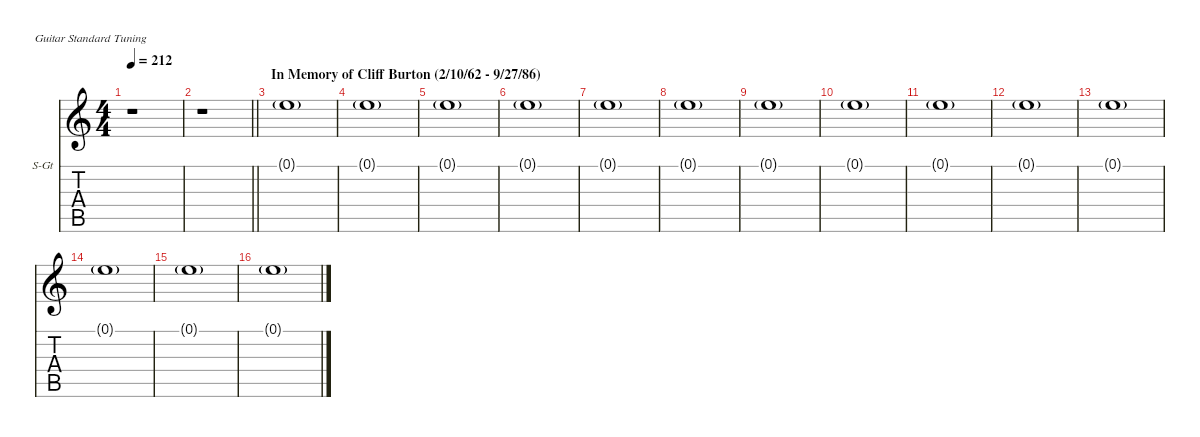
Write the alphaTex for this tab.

\hideDynamics
\bracketExtendMode nobrackets
\firstSystemTrackNameOrientation horizontal
\otherSystemsTrackNameOrientation horizontal
\track ("James - Vocals" "S-Gt") {instrument lead6voice}
\staff {score tabs}
\tuning (E4 B3 G3 D3 A2 E2)
\displaytranspose 12
\ts (4 4)
\tempo 212
\clef g2
\ks c
r.1{dy fff} |
\barLineRight lightlight
r.1 |
\section ("" "In Memory of Cliff Burton (2/10/62 - 9/27/86)")
0.1{g}.1{dy pp} |
0.1{g}.1 |
0.1{g}.1 |
0.1{g}.1 |
0.1{g}.1 |
0.1{g}.1 |
0.1{g}.1 |
0.1{g}.1 |
0.1{g}.1 |
0.1{g}.1 |
0.1{g}.1 |
0.1{g}.1 |
0.1{g}.1 |
0.1{g}.1
